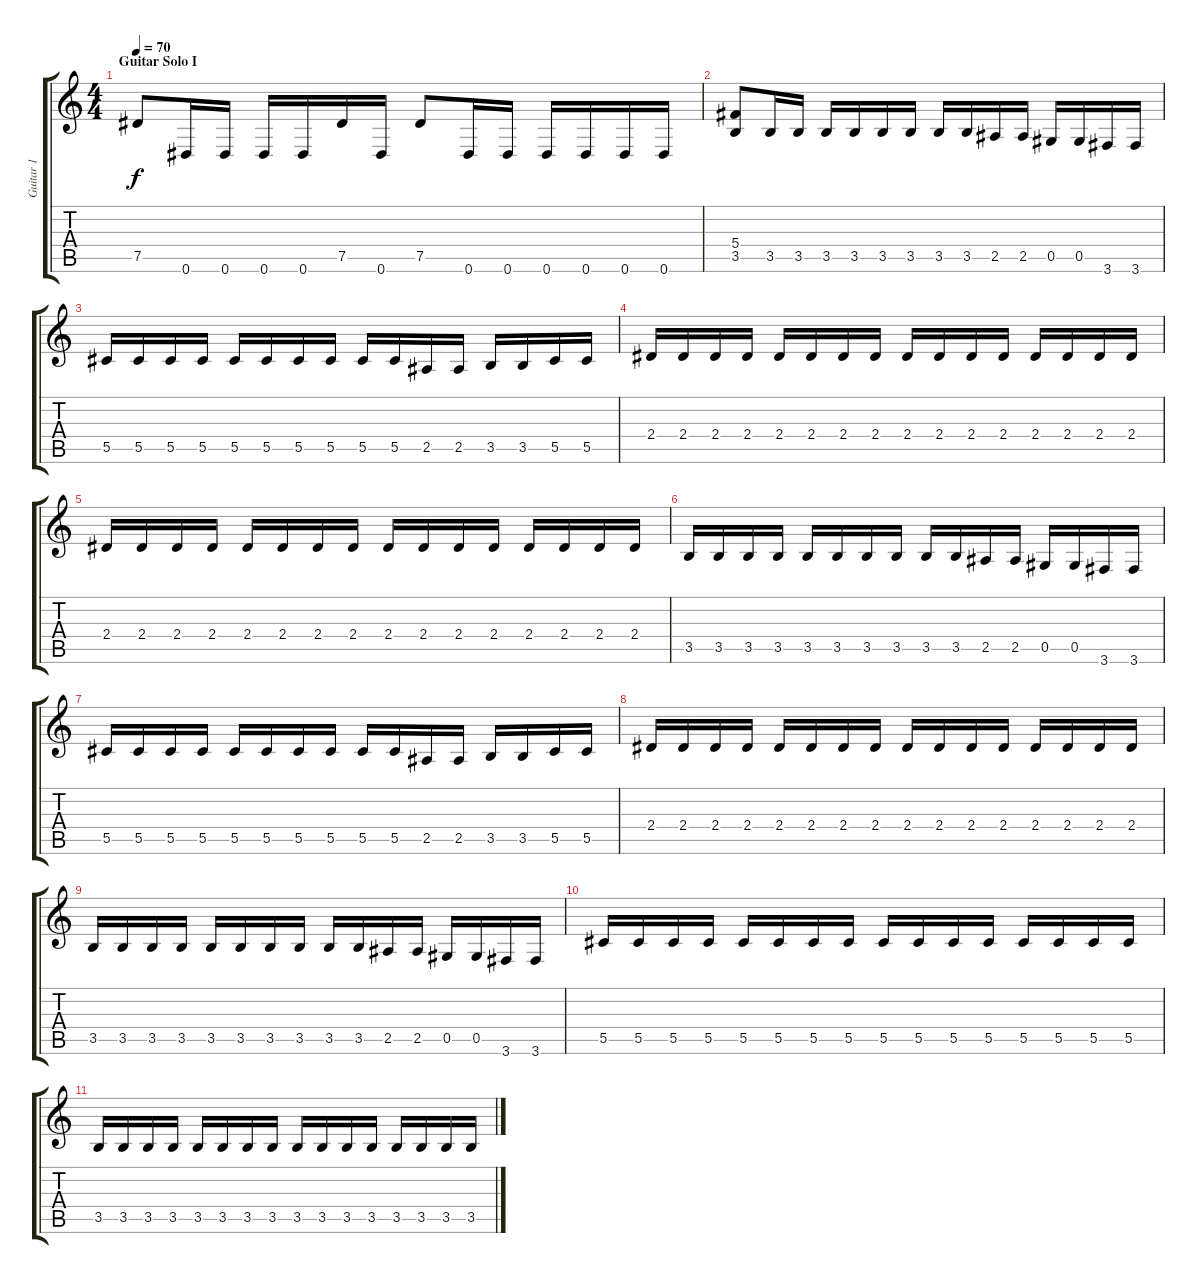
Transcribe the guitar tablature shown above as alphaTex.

\track ("Guitar 1" "Guitar 1") {instrument distortionguitar}
\staff {score tabs}
\tuning (Eb4 Bb3 Gb3 Db3 Ab2 Eb2) {hide}
\ts (4 4)
\section ("" "Guitar Solo I")
\tempo 70
\clef g2
\ks c
7.5.8{dy f instrument distortionguitar} 0.6.16 0.6.16 0.6.16 0.6.16 7.5.16 0.6.16 7.5.8 0.6.16 0.6.16 0.6.16 0.6.16 0.6.16 0.6.16 |
(5.4 3.5).8 3.5.16 3.5.16 3.5.16 3.5.16 3.5.16 3.5.16 3.5.16 3.5.16 2.5.16 2.5.16 0.5.16 0.5.16 3.6.16 3.6.16 |
5.5.16 5.5.16 5.5.16 5.5.16 5.5.16 5.5.16 5.5.16 5.5.16 5.5.16 5.5.16 2.5.16 2.5.16 3.5.16 3.5.16 5.5.16 5.5.16 |
2.4.16 2.4.16 2.4.16 2.4.16 2.4.16 2.4.16 2.4.16 2.4.16 2.4.16 2.4.16 2.4.16 2.4.16 2.4.16 2.4.16 2.4.16 2.4.16 |
2.4.16 2.4.16 2.4.16 2.4.16 2.4.16 2.4.16 2.4.16 2.4.16 2.4.16 2.4.16 2.4.16 2.4.16 2.4.16 2.4.16 2.4.16 2.4.16 |
3.5.16 3.5.16 3.5.16 3.5.16 3.5.16 3.5.16 3.5.16 3.5.16 3.5.16 3.5.16 2.5.16 2.5.16 0.5.16 0.5.16 3.6.16 3.6.16 |
5.5.16 5.5.16 5.5.16 5.5.16 5.5.16 5.5.16 5.5.16 5.5.16 5.5.16 5.5.16 2.5.16 2.5.16 3.5.16 3.5.16 5.5.16 5.5.16 |
2.4.16 2.4.16 2.4.16 2.4.16 2.4.16 2.4.16 2.4.16 2.4.16 2.4.16 2.4.16 2.4.16 2.4.16 2.4.16 2.4.16 2.4.16 2.4.16 |
3.5.16 3.5.16 3.5.16 3.5.16 3.5.16 3.5.16 3.5.16 3.5.16 3.5.16 3.5.16 2.5.16 2.5.16 0.5.16 0.5.16 3.6.16 3.6.16 |
5.5.16 5.5.16 5.5.16 5.5.16 5.5.16 5.5.16 5.5.16 5.5.16 5.5.16 5.5.16 5.5.16 5.5.16 5.5.16 5.5.16 5.5.16 5.5.16 |
3.5.16 3.5.16 3.5.16 3.5.16 3.5.16 3.5.16 3.5.16 3.5.16 3.5.16 3.5.16 3.5.16 3.5.16 3.5.16 3.5.16 3.5.16 3.5.16
